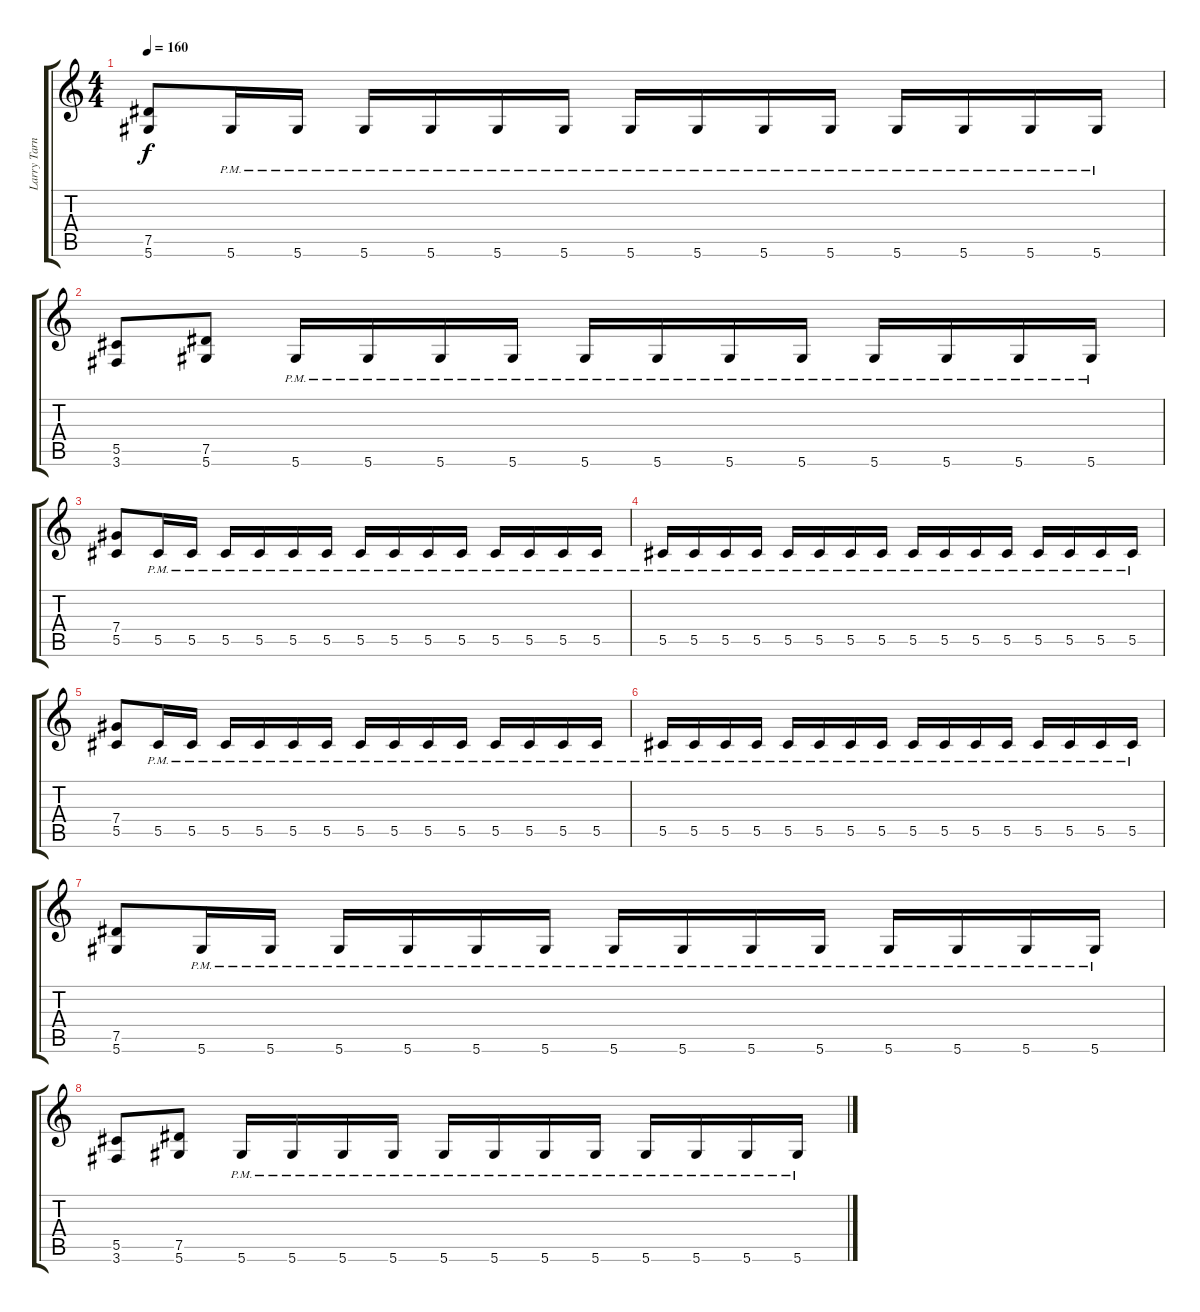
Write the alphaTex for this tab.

\track ("Larry Tarnowski" "Larry Tarn") {instrument distortionguitar}
\staff {score tabs}
\tuning (Eb4 Bb3 Gb3 Db3 Ab2 Eb2) {hide}
\ts (4 4)
\tempo 160
\clef g2
\ks c
(7.5 5.6).8{dy f} 5.6{pm}.16 5.6{pm}.16 5.6{pm}.16 5.6{pm}.16 5.6{pm}.16 5.6{pm}.16 5.6{pm}.16 5.6{pm}.16 5.6{pm}.16 5.6{pm}.16 5.6{pm}.16 5.6{pm}.16 5.6{pm}.16 5.6{pm}.16 |
(5.5 3.6).8 (7.5 5.6).8 5.6{pm}.16 5.6{pm}.16 5.6{pm}.16 5.6{pm}.16 5.6{pm}.16 5.6{pm}.16 5.6{pm}.16 5.6{pm}.16 5.6{pm}.16 5.6{pm}.16 5.6{pm}.16 5.6{pm}.16 |
(7.4 5.5).8 5.5{pm}.16 5.5{pm}.16 5.5{pm}.16 5.5{pm}.16 5.5{pm}.16 5.5{pm}.16 5.5{pm}.16 5.5{pm}.16 5.5{pm}.16 5.5{pm}.16 5.5{pm}.16 5.5{pm}.16 5.5{pm}.16 5.5{pm}.16 |
5.5{pm}.16 5.5{pm}.16 5.5{pm}.16 5.5{pm}.16 5.5{pm}.16 5.5{pm}.16 5.5{pm}.16 5.5{pm}.16 5.5{pm}.16 5.5{pm}.16 5.5{pm}.16 5.5{pm}.16 5.5{pm}.16 5.5{pm}.16 5.5{pm}.16 5.5{pm}.16 |
(7.4 5.5).8 5.5{pm}.16 5.5{pm}.16 5.5{pm}.16 5.5{pm}.16 5.5{pm}.16 5.5{pm}.16 5.5{pm}.16 5.5{pm}.16 5.5{pm}.16 5.5{pm}.16 5.5{pm}.16 5.5{pm}.16 5.5{pm}.16 5.5{pm}.16 |
5.5{pm}.16 5.5{pm}.16 5.5{pm}.16 5.5{pm}.16 5.5{pm}.16 5.5{pm}.16 5.5{pm}.16 5.5{pm}.16 5.5{pm}.16 5.5{pm}.16 5.5{pm}.16 5.5{pm}.16 5.5{pm}.16 5.5{pm}.16 5.5{pm}.16 5.5{pm}.16 |
(7.5 5.6).8 5.6{pm}.16 5.6{pm}.16 5.6{pm}.16 5.6{pm}.16 5.6{pm}.16 5.6{pm}.16 5.6{pm}.16 5.6{pm}.16 5.6{pm}.16 5.6{pm}.16 5.6{pm}.16 5.6{pm}.16 5.6{pm}.16 5.6{pm}.16 |
(5.5 3.6).8 (7.5 5.6).8 5.6{pm}.16 5.6{pm}.16 5.6{pm}.16 5.6{pm}.16 5.6{pm}.16 5.6{pm}.16 5.6{pm}.16 5.6{pm}.16 5.6{pm}.16 5.6{pm}.16 5.6{pm}.16 5.6{pm}.16
